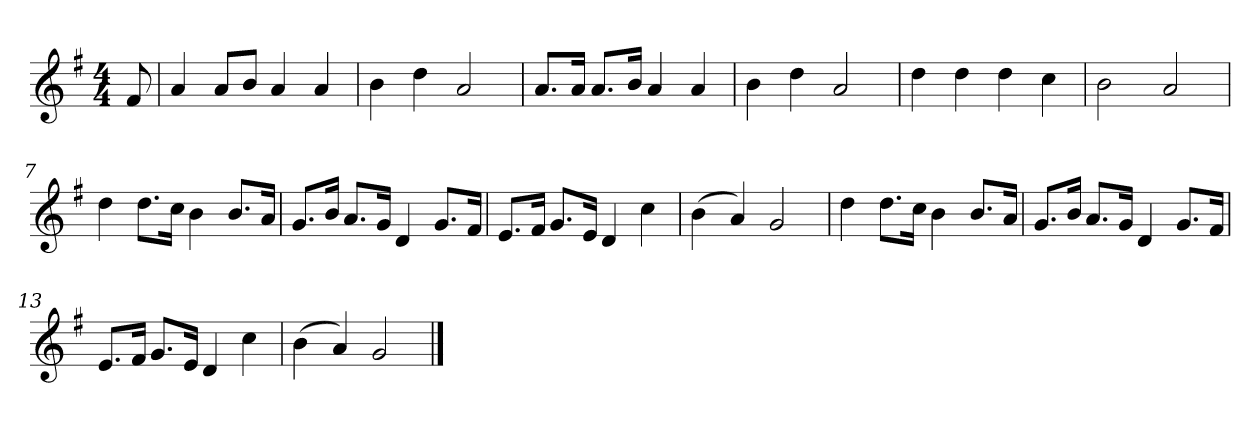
**kern
*part1
*staff1
*k[f#]
*M4/4
*MM120
=
8f#
=1
4a
8aL
8bJ
4a
4a
=2
4b
4dd
2a
=3
8.aL
16aJk
8.aL
16bJk
4a
4a
=4
4b
4dd
2a
=5
4dd
4dd
4dd
4cc
=6
2b
2a
=7
4dd
8.ddL
16ccJk
4b
8.bL
16aJk
=8
8.gL
16bJk
8.aL
16gJk
4d
8.gL
16f#Jk
=9
8.eL
16f#Jk
8.gL
16eJk
4d
4cc
=10
(4b
4a)
2g
=11
4dd
8.ddL
16ccJk
4b
8.bL
16aJk
=12
8.gL
16bJk
8.aL
16gJk
4d
8.gL
16f#Jk
=13
8.eL
16f#Jk
8.gL
16eJk
4d
4cc
=14
(4b
4a)
2g
==
*-
